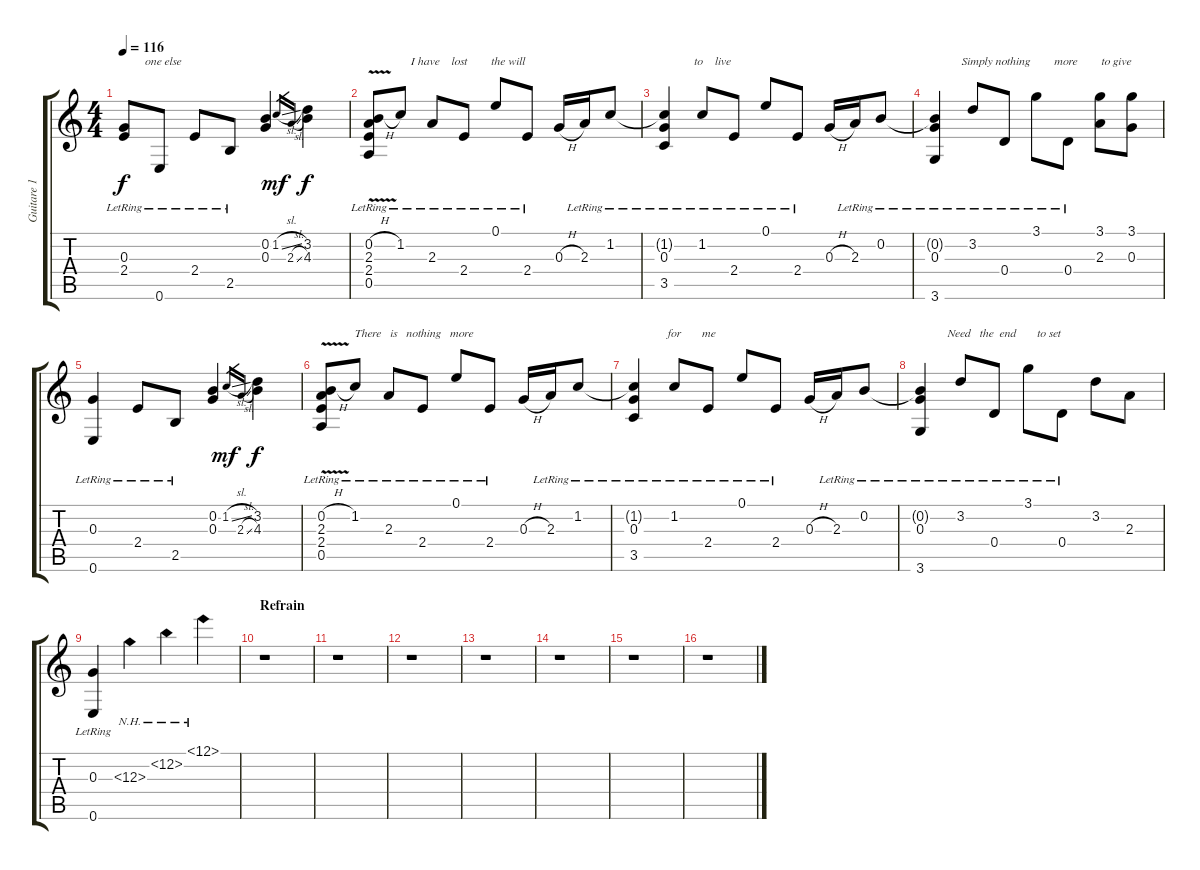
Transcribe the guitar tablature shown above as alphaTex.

\track ("Guitare 1 " "Guitare 1 ") {instrument acousticguitarsteel}
\staff {score tabs}
\tuning (E4 B3 G3 D3 A2 E2) {hide}
\ts (4 4)
\tempo 116
\clef g2
\ks c
(0.3{lr} 2.4{lr}).8{txt "       one else" dy f} 0.6{lr}.8 2.4{lr}.8 2.5{lr}.8 (0.2 0.3).4 1.2{sl}.16{gr dy mf} 2.3{sl}.16{gr} (3.2 4.3).4{dy f} |
(0.2{h} 2.3{v lr} 2.4{v lr} 0.5{lr}).8{txt "              I have    lost        the will"} 1.2{lr}.8 2.3{lr}.8 2.4{lr}.8 0.1{lr}.8 2.4{lr}.8 0.3{h}.16 2.3{lr}.16 1.2{lr}.8 |
(1.2{t} 0.3{lr} 3.5{lr}).4{txt "          to    live"} 1.2{lr}.8 2.4{lr}.8 0.1{lr}.8 2.4{lr}.8 0.3{h}.16 2.3{lr}.16 0.2{lr}.8 |
(0.2{t} 0.3{lr} 3.6{lr}).4{txt "         Simply nothing        more        to give"} 3.2{lr}.8 0.4{lr}.8 3.1{lr}.8 0.4{lr}.8 (3.1 2.3).8 (3.1 0.3).8 |
(0.3{lr} 0.6{lr}).4 2.4{lr}.8 2.5{lr}.8 (0.2 0.3).4 1.2{sl}.16{gr dy mf} 2.3{sl}.16{gr} (3.2 4.3).4{dy f} |
(0.2{h} 2.3{v lr} 2.4{v lr} 0.5{lr}).8{txt "           There   is   nothing   more"} 1.2{lr}.8 2.3{lr}.8 2.4{lr}.8 0.1{lr}.8 2.4{lr}.8 0.3{h}.16 2.3{lr}.16 1.2{lr}.8 |
(1.2{t} 0.3{lr} 3.5{lr}).4{txt "           for       me"} 1.2{lr}.8 2.4{lr}.8 0.1{lr}.8 2.4{lr}.8 0.3{h}.16 2.3{lr}.16 0.2{lr}.8 |
(0.2{t} 0.3{lr} 3.6{lr}).4{txt "         Need   the  end       to set"} 3.2{lr}.8 0.4{lr}.8 3.1{lr}.8 0.4{lr}.8 3.2.8 2.3.8 |
(0.3 0.6{lr}).4 12.3{nh}.4 12.2{nh}.4 12.1{nh}.4 |
\section ("" "Refrain")
r.1 |
r.1 |
r.1 |
r.1 |
r.1 |
r.1 |
r.1
